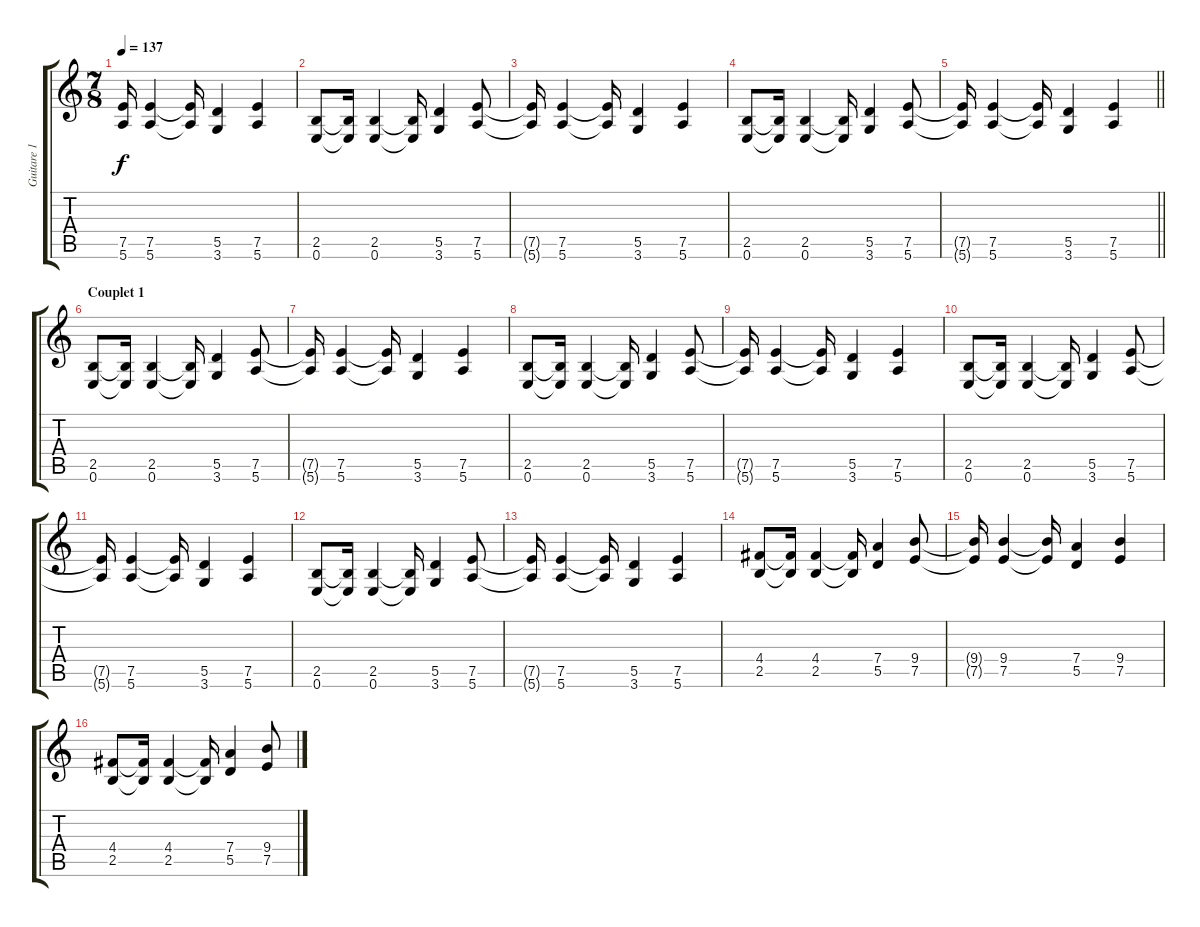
\track ("Guitare 1" "Guitare 1") {instrument overdrivenguitar}
\staff {score tabs}
\tuning (E4 B3 G3 D3 A2 E2) {hide}
\ts (7 8)
\tempo 137
\clef g2
\ks c
(7.5{t} 5.6{t}).16{dy f} (7.5 5.6).4 (7.5{t} 5.6{t}).16 (5.5 3.6).4 (7.5 5.6).4 |
(2.5 0.6).8 (2.5{t} 0.6{t}).16 (2.5 0.6).4 (2.5{t} 0.6{t}).16 (5.5 3.6).4 (7.5 5.6).8 |
(7.5{t} 5.6{t}).16 (7.5 5.6).4 (7.5{t} 5.6{t}).16 (5.5 3.6).4 (7.5 5.6).4 |
(2.5 0.6).8 (2.5{t} 0.6{t}).16 (2.5 0.6).4 (2.5{t} 0.6{t}).16 (5.5 3.6).4 (7.5 5.6).8 |
\barLineRight lightlight
(7.5{t} 5.6{t}).16 (7.5 5.6).4 (7.5{t} 5.6{t}).16 (5.5 3.6).4 (7.5 5.6).4 |
\section ("" "Couplet 1")
(2.5 0.6).8 (2.5{t} 0.6{t}).16 (2.5 0.6).4 (2.5{t} 0.6{t}).16 (5.5 3.6).4 (7.5 5.6).8 |
(7.5{t} 5.6{t}).16 (7.5 5.6).4 (7.5{t} 5.6{t}).16 (5.5 3.6).4 (7.5 5.6).4 |
(2.5 0.6).8 (2.5{t} 0.6{t}).16 (2.5 0.6).4 (2.5{t} 0.6{t}).16 (5.5 3.6).4 (7.5 5.6).8 |
(7.5{t} 5.6{t}).16 (7.5 5.6).4 (7.5{t} 5.6{t}).16 (5.5 3.6).4 (7.5 5.6).4 |
(2.5 0.6).8 (2.5{t} 0.6{t}).16 (2.5 0.6).4 (2.5{t} 0.6{t}).16 (5.5 3.6).4 (7.5 5.6).8 |
(7.5{t} 5.6{t}).16 (7.5 5.6).4 (7.5{t} 5.6{t}).16 (5.5 3.6).4 (7.5 5.6).4 |
(2.5 0.6).8 (2.5{t} 0.6{t}).16 (2.5 0.6).4 (2.5{t} 0.6{t}).16 (5.5 3.6).4 (7.5 5.6).8 |
(7.5{t} 5.6{t}).16 (7.5 5.6).4 (7.5{t} 5.6{t}).16 (5.5 3.6).4 (7.5 5.6).4 |
(4.4 2.5).8 (4.4{t} 2.5{t}).16 (4.4 2.5).4 (4.4{t} 2.5{t}).16 (7.4 5.5).4 (9.4 7.5).8 |
(9.4{t} 7.5{t}).16 (9.4 7.5).4 (9.4{t} 7.5{t}).16 (7.4 5.5).4 (9.4 7.5).4 |
(4.4 2.5).8 (4.4{t} 2.5{t}).16 (4.4 2.5).4 (4.4{t} 2.5{t}).16 (7.4 5.5).4 (9.4 7.5).8
